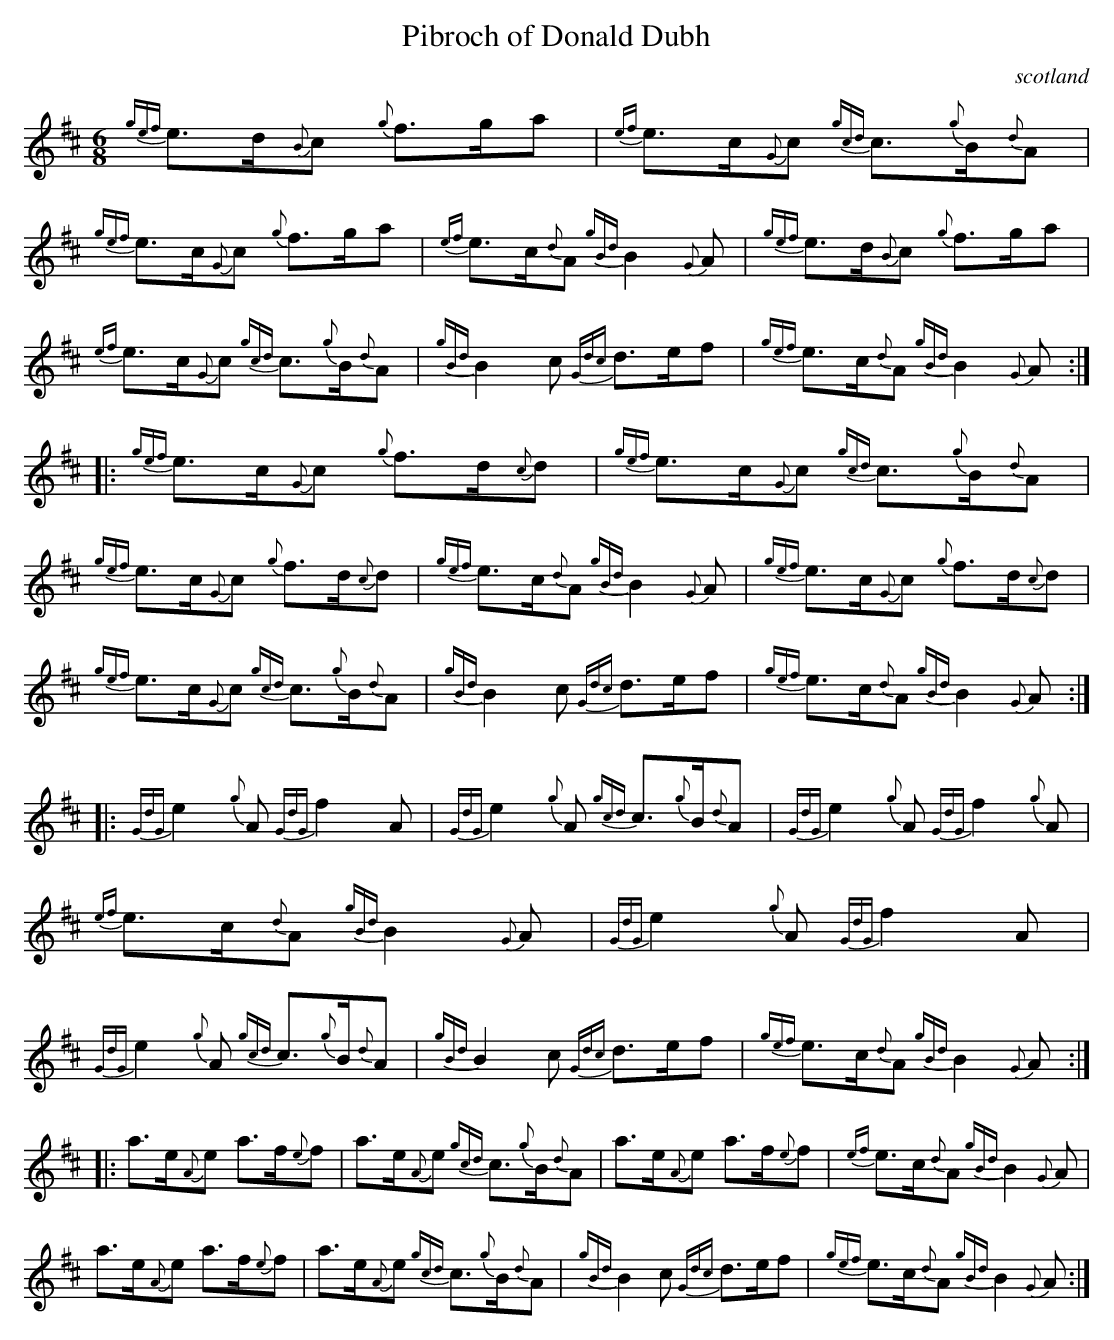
X:1
T:Pibroch of Donald Dubh
O:scotland
M:6/8
K:Amix
{gef}e>d{B}c {g}f>ga|\
{ef}e>c{G}c {gcd}c>{g}B{d}A|\
{gef}e>c{G}c {g}f>ga|\
{ef}e>c{d}A {gBd}B2{G}A|\
{gef}e>d{B}c {g}f>ga|\
{ef}e>c{G}c {gcd}c>{g}B{d}A|\
{gBd}B2c {Gdc}d>ef|{gef}e>c{d}A {gBd}B2{G}A::
{gef}e>c{G}c {g}f>d{c}d|\
{gef}e>c{G}c {gcd}c>{g}B{d}A|\
{gef}e>c{G}c {g}f>d{c}d|\
{gef}e>c{d}A {gBd}B2{G}A|\
{gef}e>c{G}c {g}f>d{c}d|\
{gef}e>c{G}c {gcd}c>{g}B{d}A|\
{gBd}B2c {Gdc}d>ef|{gef}e>c{d}A {gBd}B2{G}A::
{GdG}e2{g}A {GdG}f2A|\
{GdG}e2{g}A {gcd}c>{g}B{d}A|\
{GdG}e2{g}A {GdG}f2{g}A|\
{ef}e>c{d}A {gBd}B2{G}A|\
{GdG}e2{g}A {GdG}f2A|\
{GdG}e2{g}A {gcd}c>{g}B{d}A|\
{gBd}B2c {Gdc}d>ef|{gef}e>c{d}A {gBd}B2{G}A::
a>e{A}e a>f{e}f|a>e{A}e {gcd}c>{g}B{d}A|\
a>e{A}e a>f{e}f|{ef}e>c{d}A {gBd}B2{G}A|
a>e{A}e a>f{e}f|a>e{A}e {gcd}c>{g}B{d}A|\
{gBd}B2c {Gdc}d>ef|{gef}e>c{d}A {gBd}B2{G}A:|
